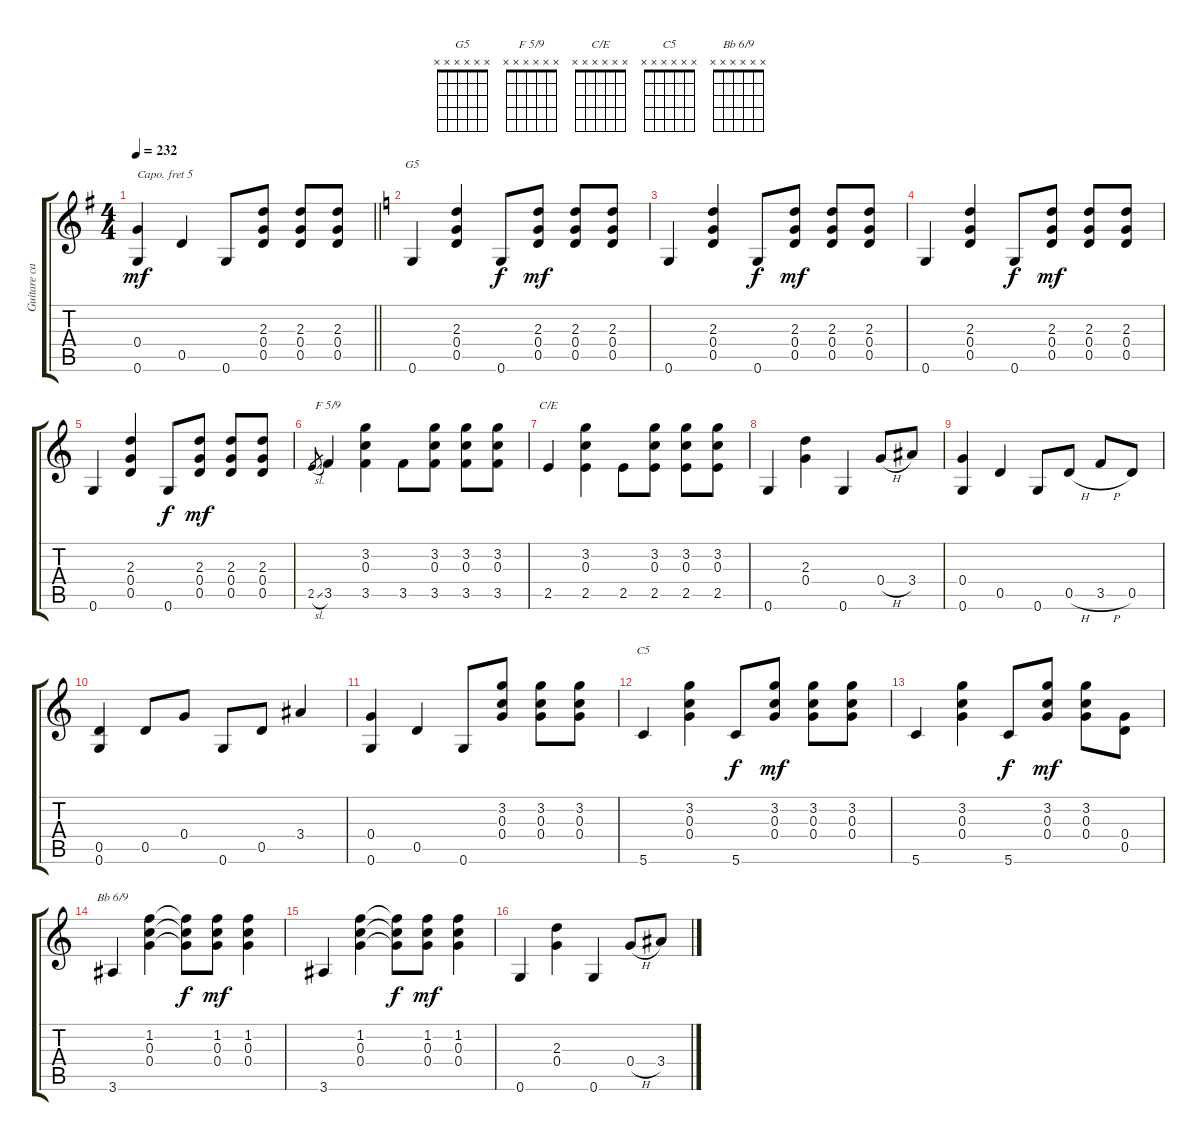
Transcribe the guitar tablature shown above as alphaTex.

\track ("Guitare capo 5 dropped D" "Guitare ca") {instrument acousticguitarsteel}
\staff {score tabs}
\capo 5
\tuning (E4 B3 G3 D3 A2 D2) {hide}
\chord ("G5" x x x x x x)
\chord ("F 5/9" x x x x x x)
\chord ("C/E" x x x x x x)
\chord ("C5" x x x x x x)
\chord ("Bb 6/9" x x x x x x)
\ts (4 4)
\tempo 232
\clef g2
\barLineRight lightlight
\ks g
(0.4 0.6).4{dy mf} 0.5.4 0.6.8 (2.3 0.4 0.5).8 (2.3 0.4 0.5).8 (2.3 0.4 0.5).8 |
\ks c
0.6.4{ch "G5"} (2.3 0.4 0.5).4 0.6.8{dy f} (2.3 0.4 0.5).8{dy mf} (2.3 0.4 0.5).8 (2.3 0.4 0.5).8 |
0.6.4 (2.3 0.4 0.5).4 0.6.8{dy f} (2.3 0.4 0.5).8{dy mf} (2.3 0.4 0.5).8 (2.3 0.4 0.5).8 |
0.6.4 (2.3 0.4 0.5).4 0.6.8{dy f} (2.3 0.4 0.5).8{dy mf} (2.3 0.4 0.5).8 (2.3 0.4 0.5).8 |
0.6.4 (2.3 0.4 0.5).4 0.6.8{dy f} (2.3 0.4 0.5).8{dy mf} (2.3 0.4 0.5).8 (2.3 0.4 0.5).8 |
2.5{sl}.8{gr} 3.5.4{ch "F 5/9"} (3.2 0.3 3.5).4 3.5.8 (3.2 0.3 3.5).8 (3.2 0.3 3.5).8 (3.2 0.3 3.5).8 |
2.5.4{ch "C/E"} (3.2 0.3 2.5).4 2.5.8 (3.2 0.3 2.5).8 (3.2 0.3 2.5).8 (3.2 0.3 2.5).8 |
0.6.4 (2.3 0.4).4 0.6.4 0.4{h}.8 3.4.8 |
(0.4 0.6).4 0.5.4 0.6.8 0.5{h}.8 3.5{h}.8 0.5.8 |
(0.5 0.6).4 0.5.8 0.4.8 0.6.8 0.5.8 3.4.4 |
(0.4 0.6).4 0.5.4 0.6.8 (3.2 0.3 0.4).8 (3.2 0.3 0.4).8 (3.2 0.3 0.4).8 |
5.6.4{ch "C5"} (3.2 0.3 0.4).4 5.6.8{dy f} (3.2 0.3 0.4).8{dy mf} (3.2 0.3 0.4).8 (3.2 0.3 0.4).8 |
5.6.4 (3.2 0.3 0.4).4 5.6.8{dy f} (3.2 0.3 0.4).8{dy mf} (3.2 0.3 0.4).8 (0.4 0.5).8 |
3.6.4{ch "Bb 6/9"} (1.2 0.3 0.4).4 (1.2{t} 0.3{t} 0.4{t}).8{dy f} (1.2 0.3 0.4).8{dy mf} (1.2 0.3 0.4).4 |
3.6.4 (1.2 0.3 0.4).4 (1.2{t} 0.3{t} 0.4{t}).8{dy f} (1.2 0.3 0.4).8{dy mf} (1.2 0.3 0.4).4 |
0.6.4 (2.3 0.4).4 0.6.4 0.4{h}.8 3.4.8
